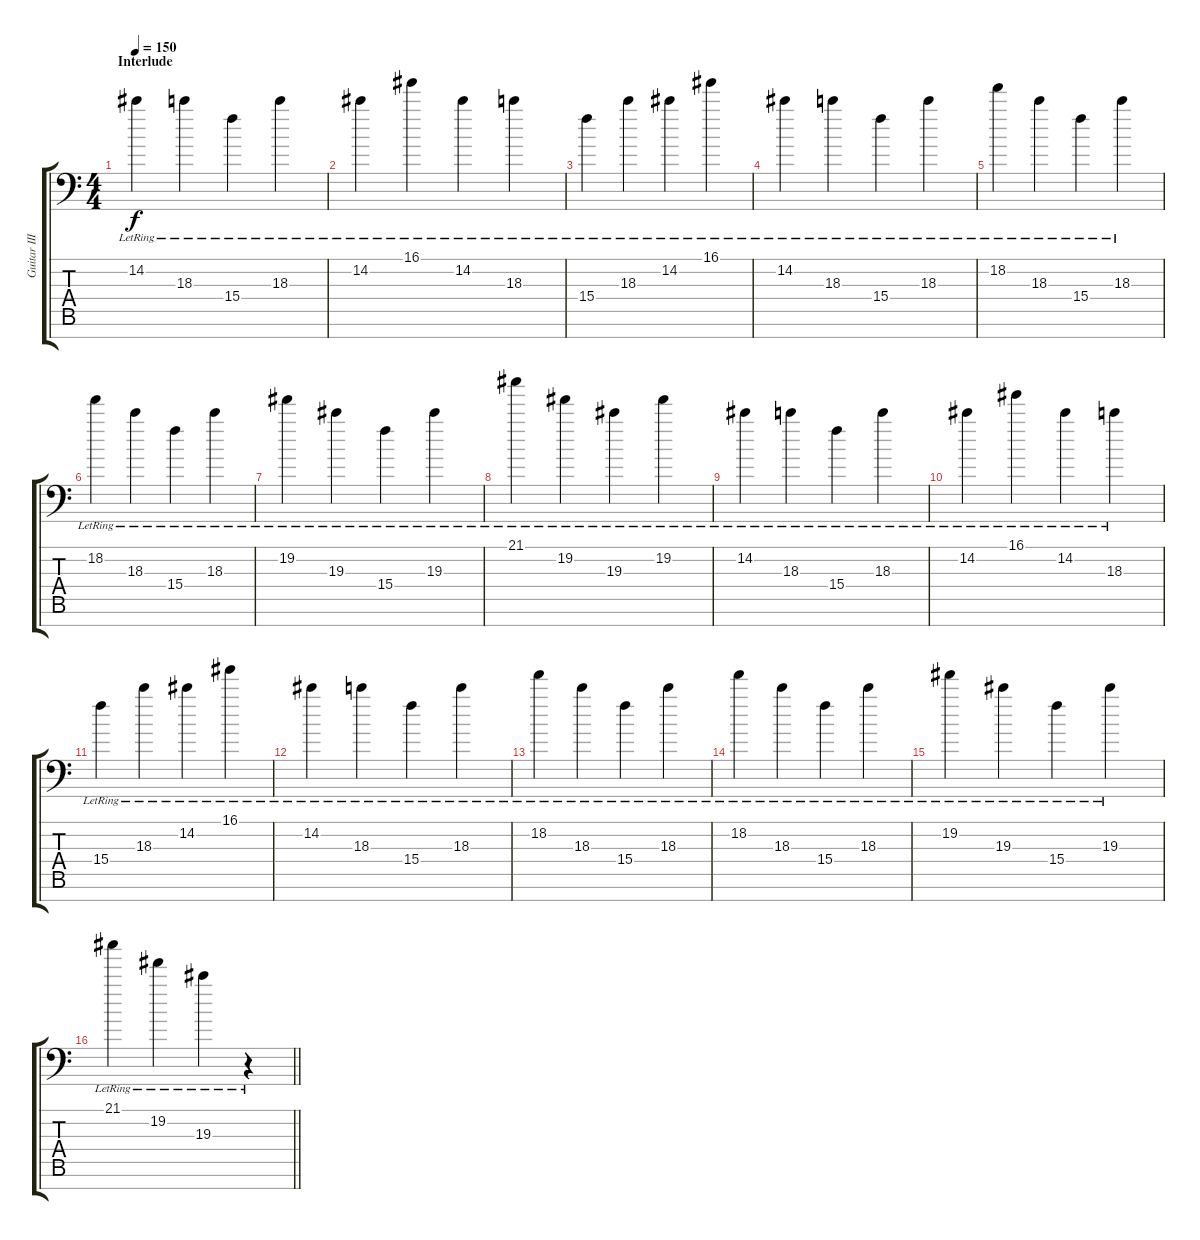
\track ("Guitar III" "Guitar III") {instrument distortionguitar}
\staff {score tabs}
\tuning (E4 B3 Gb3 D3 A2 E2 A1) {hide}
\ts (4 4)
\section ("" "Interlude")
\tempo 150
\clef f4
\ks c
14.2{lr}.4{dy f} 18.3{lr}.4 15.4{lr}.4 18.3{lr}.4 |
14.2{lr}.4 16.1{lr}.4 14.2{lr}.4 18.3{lr}.4 |
15.4{lr}.4 18.3{lr}.4 14.2{lr}.4 16.1{lr}.4 |
14.2{lr}.4 18.3{lr}.4 15.4{lr}.4 18.3{lr}.4 |
18.2{lr}.4 18.3{lr}.4 15.4{lr}.4 18.3{lr}.4 |
18.2{lr}.4 18.3{lr}.4 15.4{lr}.4 18.3{lr}.4 |
19.2{lr}.4 19.3{lr}.4 15.4{lr}.4 19.3{lr}.4 |
21.1{lr}.4 19.2{lr}.4 19.3{lr}.4 19.2{lr}.4 |
14.2{lr}.4 18.3{lr}.4 15.4{lr}.4 18.3{lr}.4 |
14.2{lr}.4 16.1{lr}.4 14.2{lr}.4 18.3{lr}.4 |
15.4{lr}.4 18.3{lr}.4 14.2{lr}.4 16.1{lr}.4 |
14.2{lr}.4 18.3{lr}.4 15.4{lr}.4 18.3{lr}.4 |
18.2{lr}.4 18.3{lr}.4 15.4{lr}.4 18.3{lr}.4 |
18.2{lr}.4 18.3{lr}.4 15.4{lr}.4 18.3{lr}.4 |
19.2{lr}.4 19.3{lr}.4 15.4{lr}.4 19.3{lr}.4 |
\barLineRight lightlight
21.1{lr}.4 19.2{lr}.4 19.3{lr}.4 r.4
